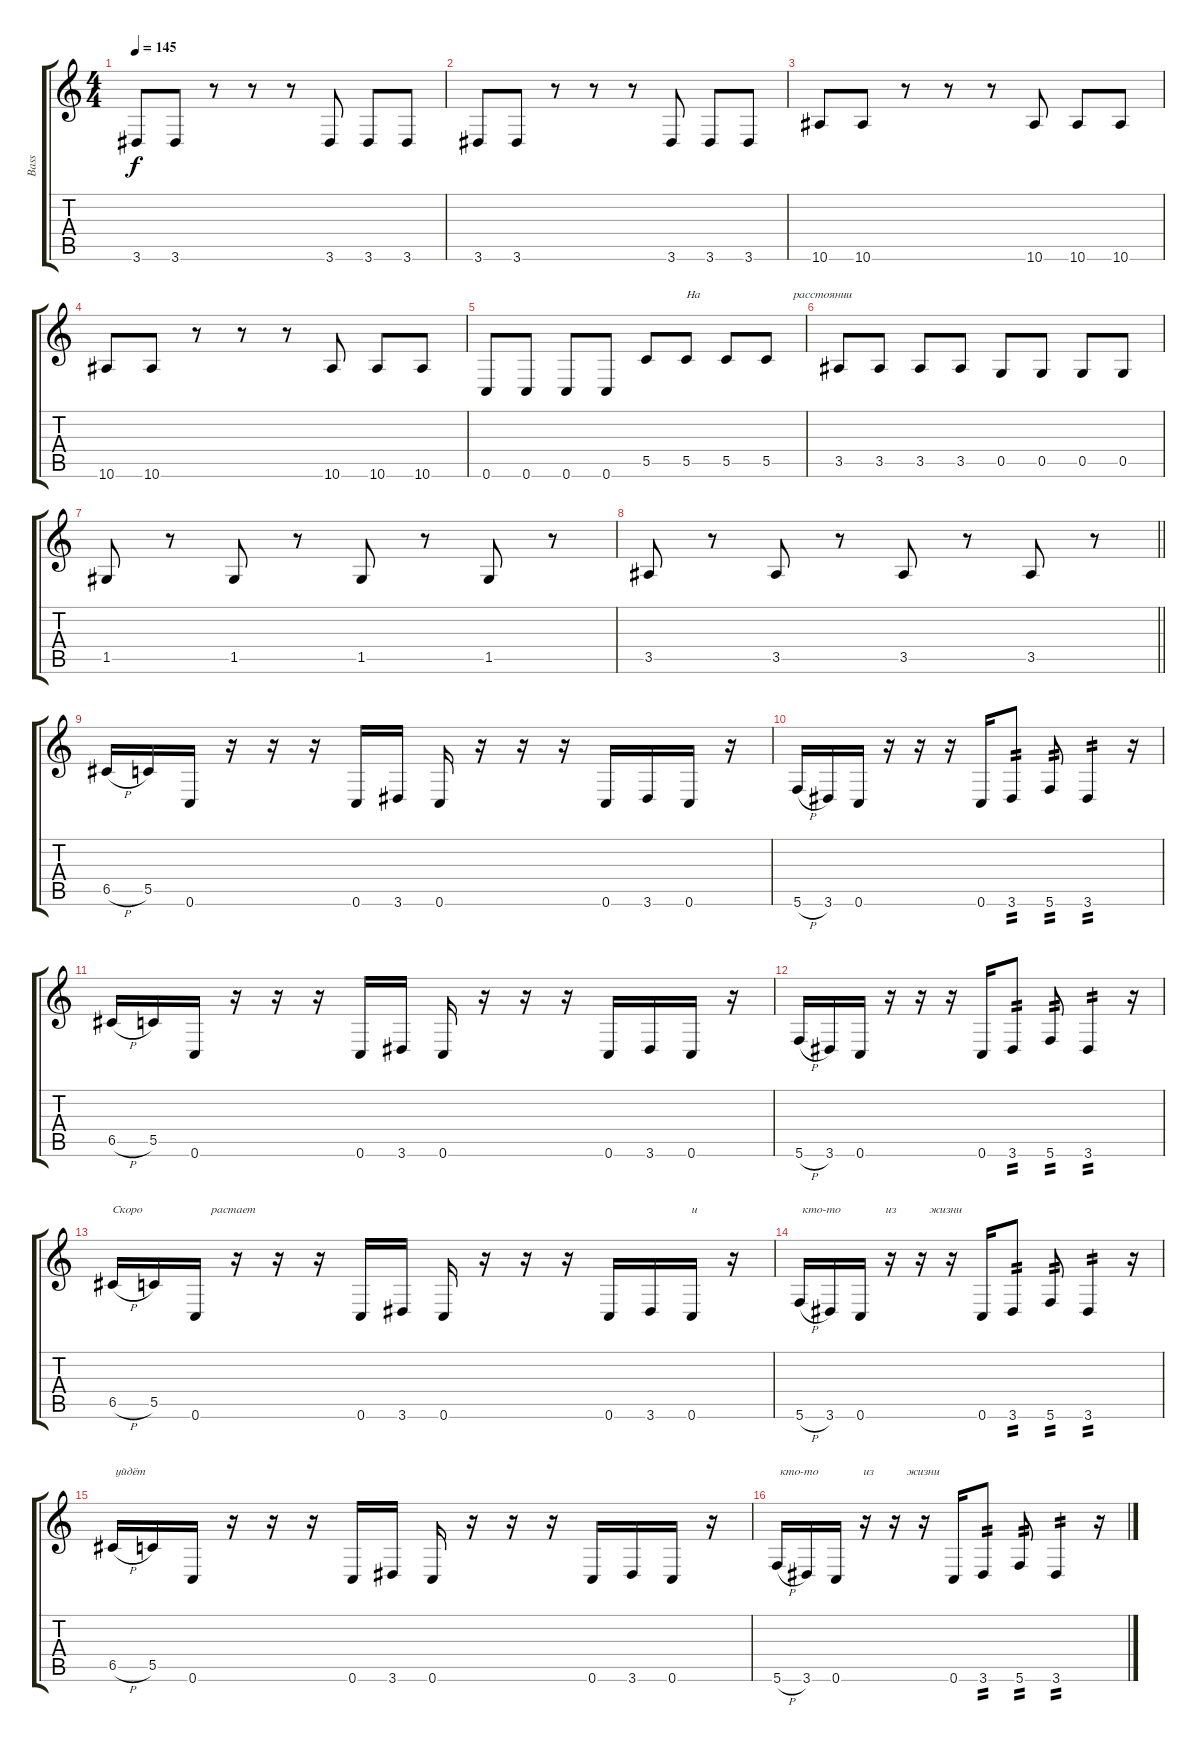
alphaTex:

\track ("Bass" "Bass") {instrument electricbasspick}
\staff {score tabs}
\tuning (D4 A3 F3 C3 G2 C2) {hide}
\ts (4 4)
\tempo 145
\clef g2
\ks c
3.6.8{dy f} 3.6.8 r.8 r.8 r.8 3.6.8 3.6.8 3.6.8 |
3.6.8 3.6.8 r.8 r.8 r.8 3.6.8 3.6.8 3.6.8 |
10.6.8 10.6.8 r.8 r.8 r.8 10.6.8 10.6.8 10.6.8 |
10.6.8 10.6.8 r.8 r.8 r.8 10.6.8 10.6.8 10.6.8 |
0.6.8 0.6.8 0.6.8 0.6.8 5.5.8 5.5.8{txt "На                               расстоянии "} 5.5.8 5.5.8 |
3.5.8 3.5.8 3.5.8 3.5.8 0.5.8 0.5.8 0.5.8 0.5.8 |
1.5.8 r.8 1.5.8 r.8 1.5.8 r.8 1.5.8 r.8 |
\barLineRight lightlight
3.5.8 r.8 3.5.8 r.8 3.5.8 r.8 3.5.8 r.8 |
6.5{h}.16 5.5.16 0.6.16 r.16 r.16 r.16 0.6.16 3.6.16 0.6.16 r.16 r.16 r.16 0.6.16 3.6.16 0.6.16 r.16 |
5.6{h}.16 3.6.16 0.6.16 r.16 r.16 r.16 0.6.16 3.6.8{tp 2} 5.6.8{tp 2} 3.6.4{tp 2} r.16 |
6.5{h}.16 5.5.16 0.6.16 r.16 r.16 r.16 0.6.16 3.6.16 0.6.16 r.16 r.16 r.16 0.6.16 3.6.16 0.6.16 r.16 |
5.6{h}.16 3.6.16 0.6.16 r.16 r.16 r.16 0.6.16 3.6.8{tp 2} 5.6.8{tp 2} 3.6.4{tp 2} r.16 |
6.5{h}.16{txt "Скоро                       растает"} 5.5.16 0.6.16 r.16 r.16 r.16 0.6.16 3.6.16 0.6.16 r.16 r.16 r.16 0.6.16 3.6.16 0.6.16{txt "и"} r.16 |
5.6{h}.16{txt " кто-то               из           жизни "} 3.6.16 0.6.16 r.16 r.16 r.16 0.6.16 3.6.8{tp 2} 5.6.8{tp 2} 3.6.4{tp 2} r.16 |
6.5{h}.16{txt " уйдёт "} 5.5.16 0.6.16 r.16 r.16 r.16 0.6.16 3.6.16 0.6.16 r.16 r.16 r.16 0.6.16 3.6.16 0.6.16 r.16 |
5.6{h}.16{txt " кто-то               из           жизни "} 3.6.16 0.6.16 r.16 r.16 r.16 0.6.16 3.6.8{tp 2} 5.6.8{tp 2} 3.6.4{tp 2} r.16
